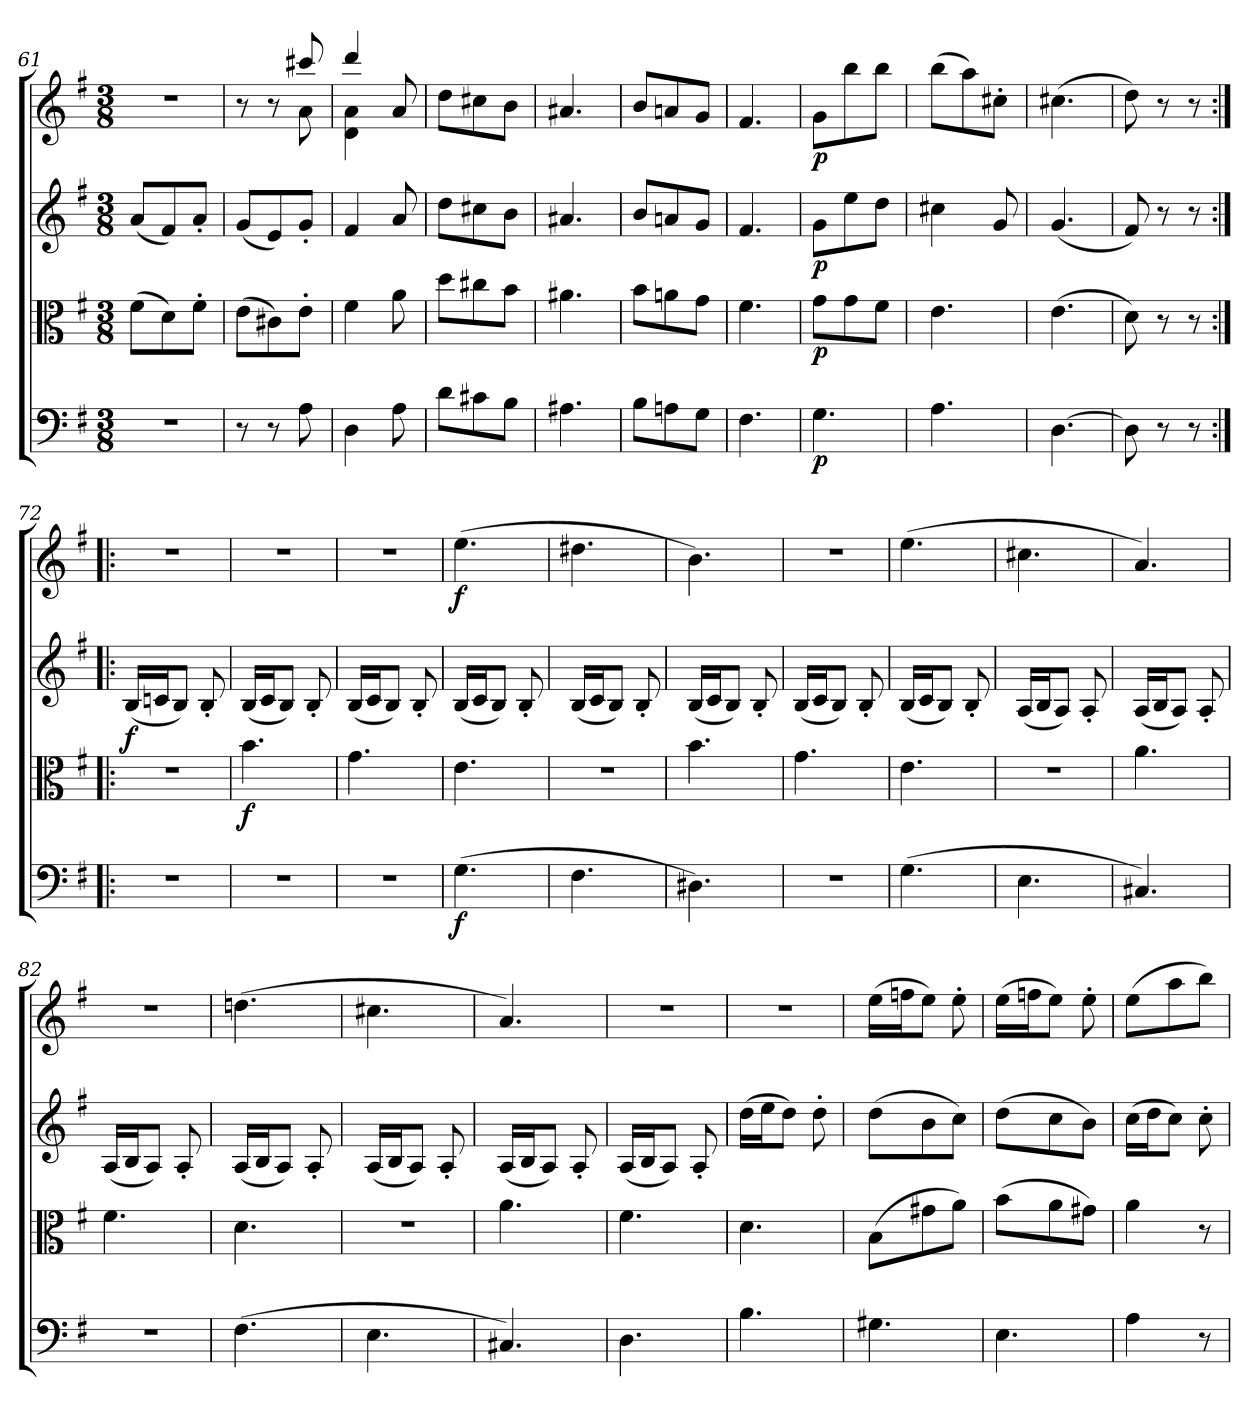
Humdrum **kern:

**kern	**dynam	**kern	**dynam	**kern	**dynam	**kern	**dynam
*part4	*part4	*part3	*part3	*part2	*part2	*part1	*part1
*staff4	*staff4	*staff3	*staff3	*staff2	*staff2	*staff1	*staff1
*clefF4	*	*clefC3	*	*clefG2	*	*clefG2	*
*k[f#]	*	*k[f#]	*	*k[f#]	*	*k[f#]	*
*G:	*	*G:	*	*G:	*	*G:	*
*M3/8	*	*M3/8	*	*M3/8	*	*M3/8	*
=61	=61	=61	=61	=61	=61	=61	=61
4.r	.	(8f#\L	.	(8a/L	.	4.r	.
.	.	8d\)	.	8f#/)	.	.	.
.	.	8f#'\J	.	8a'/J	.	.	.
=62	=62	=62	=62	=62	=62	=62	=62
*	*	*	*	*	*	*^	*
8r	.	(8e\L	.	(8g/L	.	8r	4ryy	.
8r	.	8c#X\)	.	8e/)	.	8r	.	.
8A\	.	8e'\J	.	8g'/J	.	8ccc#X/	8a\	.
=63	=63	=63	=63	=63	=63	=63	=63	=63
4D\	.	4f#\	.	4f#/	.	4ddd/	4d\ 4a\	.
8A\	.	8a\	.	8a/	.	8a/	8ryy	.
*	*	*	*	*	*	*v	*v	*
=64	=64	=64	=64	=64	=64	=64	=64
8d\L	.	8dd\L	.	8dd\L	.	8dd\L	.
8c#X\	.	8cc#X\	.	8cc#X\	.	8cc#X\	.
8B\J	.	8b\J	.	8b\J	.	8b\J	.
=65	=65	=65	=65	=65	=65	=65	=65
4.A#X\	.	4.a#X\	.	4.a#X/	.	4.a#X/	.
=66	=66	=66	=66	=66	=66	=66	=66
8B\L	.	8b\L	.	8b/L	.	8b/L	.
8An\	.	8an\	.	8an/	.	8an/	.
8G\J	.	8g\J	.	8g/J	.	8g/J	.
=67	=67	=67	=67	=67	=67	=67	=67
4.F#\	.	4.f#\	.	4.f#/	.	4.f#/	.
=68	=68	=68	=68	=68	=68	=68	=68
4.G\	p	8g\L	p	8g\L	p	8g\L	p
.	.	8g\	.	8ee\	.	8bb\	.
.	.	8f#\J	.	8dd\J	.	8bb\J	.
=69	=69	=69	=69	=69	=69	=69	=69
4.A\	.	4.e\	.	4cc#X\	.	(8bb\L	.
.	.	.	.	.	.	8aa\)	.
.	.	.	.	8g/	.	8cc#X'\J	.
=70	=70	=70	=70	=70	=70	=70	=70
[4.D\	.	(4.e\	.	(4.g/	.	(4.cc#X\	.
=71	=71	=71	=71	=71	=71	=71	=71
8D\]	.	8d\)	.	8f#/)	.	8dd\)	.
8r	.	8r	.	8r	.	8r	.
8r	.	8r	.	8r	.	8r	.
=72:|!|:	=72:|!|:	=72:|!|:	=72:|!|:	=72:|!|:	=72:|!|:	=72:|!|:	=72:|!|:
4.r	.	4.r	.	(16B/LL	f	4.r	.
.	.	.	.	16cn/J	.	.	.
.	.	.	.	8B/J)	.	.	.
.	.	.	.	8B'/	.	.	.
=73	=73	=73	=73	=73	=73	=73	=73
4.r	.	4.b\	f	(16B/LL	.	4.r	.
.	.	.	.	16c/J	.	.	.
.	.	.	.	8B/J)	.	.	.
.	.	.	.	8B'/	.	.	.
=74	=74	=74	=74	=74	=74	=74	=74
4.r	.	4.g\	.	(16B/LL	.	4.r	.
.	.	.	.	16c/J	.	.	.
.	.	.	.	8B/J)	.	.	.
.	.	.	.	8B'/	.	.	.
=75	=75	=75	=75	=75	=75	=75	=75
(4.G\	f	4.e\	.	(16B/LL	.	(4.ee\	f
.	.	.	.	16c/J	.	.	.
.	.	.	.	8B/J)	.	.	.
.	.	.	.	8B'/	.	.	.
=76	=76	=76	=76	=76	=76	=76	=76
4.F#\	.	4.r	.	(16B/LL	.	4.dd#X\	.
.	.	.	.	16c/J	.	.	.
.	.	.	.	8B/J)	.	.	.
.	.	.	.	8B'/	.	.	.
=77	=77	=77	=77	=77	=77	=77	=77
4.D#X\)	.	4.b\	.	(16B/LL	.	4.b\)	.
.	.	.	.	16c/J	.	.	.
.	.	.	.	8B/J)	.	.	.
.	.	.	.	8B'/	.	.	.
=78	=78	=78	=78	=78	=78	=78	=78
4.r	.	4.g\	.	(16B/LL	.	4.r	.
.	.	.	.	16c/J	.	.	.
.	.	.	.	8B/J)	.	.	.
.	.	.	.	8B'/	.	.	.
=79	=79	=79	=79	=79	=79	=79	=79
(4.G\	.	4.e\	.	(16B/LL	.	(4.ee\	.
.	.	.	.	16c/J	.	.	.
.	.	.	.	8B/J)	.	.	.
.	.	.	.	8B'/	.	.	.
=80	=80	=80	=80	=80	=80	=80	=80
4.E\	.	4.r	.	(16A/LL	.	4.cc#X\	.
.	.	.	.	16B/J	.	.	.
.	.	.	.	8A/J)	.	.	.
.	.	.	.	8A'/	.	.	.
=81	=81	=81	=81	=81	=81	=81	=81
4.C#X/)	.	4.a\	.	(16A/LL	.	4.a/)	.
.	.	.	.	16B/J	.	.	.
.	.	.	.	8A/J)	.	.	.
.	.	.	.	8A'/	.	.	.
=82	=82	=82	=82	=82	=82	=82	=82
4.r	.	4.f#\	.	(16A/LL	.	4.r	.
.	.	.	.	16B/J	.	.	.
.	.	.	.	8A/J)	.	.	.
.	.	.	.	8A'/	.	.	.
=83	=83	=83	=83	=83	=83	=83	=83
(4.F#\	.	4.d\	.	(16A/LL	.	(4.ddn\	.
.	.	.	.	16B/J	.	.	.
.	.	.	.	8A/J)	.	.	.
.	.	.	.	8A'/	.	.	.
=84	=84	=84	=84	=84	=84	=84	=84
4.E\	.	4.r	.	(16A/LL	.	4.cc#X\	.
.	.	.	.	16B/J	.	.	.
.	.	.	.	8A/J)	.	.	.
.	.	.	.	8A'/	.	.	.
=85	=85	=85	=85	=85	=85	=85	=85
4.C#X/)	.	4.a\	.	(16A/LL	.	4.a/)	.
.	.	.	.	16B/J	.	.	.
.	.	.	.	8A/J)	.	.	.
.	.	.	.	8A'/	.	.	.
=86	=86	=86	=86	=86	=86	=86	=86
4.D\	.	4.f#\	.	(16A/LL	.	4.r	.
.	.	.	.	16B/J	.	.	.
.	.	.	.	8A/J)	.	.	.
.	.	.	.	8A'/	.	.	.
=87	=87	=87	=87	=87	=87	=87	=87
4.B\	.	4.d\	.	(16dd\LL	.	4.r	.
.	.	.	.	16ee\J	.	.	.
.	.	.	.	8dd\J)	.	.	.
.	.	.	.	8dd'\	.	.	.
=88	=88	=88	=88	=88	=88	=88	=88
4.G#X\	.	(8B\L	.	(8dd\L	.	(16ee\LL	.
.	.	.	.	.	.	16ffn\J	.
.	.	8g#X\	.	8b\	.	8ee\J)	.
.	.	8a\J)	.	8cc\J)	.	8ee'\	.
=89	=89	=89	=89	=89	=89	=89	=89
4.E\	.	(8b\L	.	(8dd\L	.	(16ee\LL	.
.	.	.	.	.	.	16ffn\J	.
.	.	8a\	.	8cc\	.	8ee\J)	.
.	.	8g#X\J)	.	8b\J)	.	8ee'\	.
=90	=90	=90	=90	=90	=90	=90	=90
4A\	.	4a\	.	(16cc\LL	.	(8ee\L	.
.	.	.	.	16dd\J	.	.	.
.	.	.	.	8cc\J)	.	8aa\	.
8r	.	8r	.	8cc'\	.	8bb\J)	.
=	=	=	=	=	=	=	=
*-	*-	*-	*-	*-	*-	*-	*-
